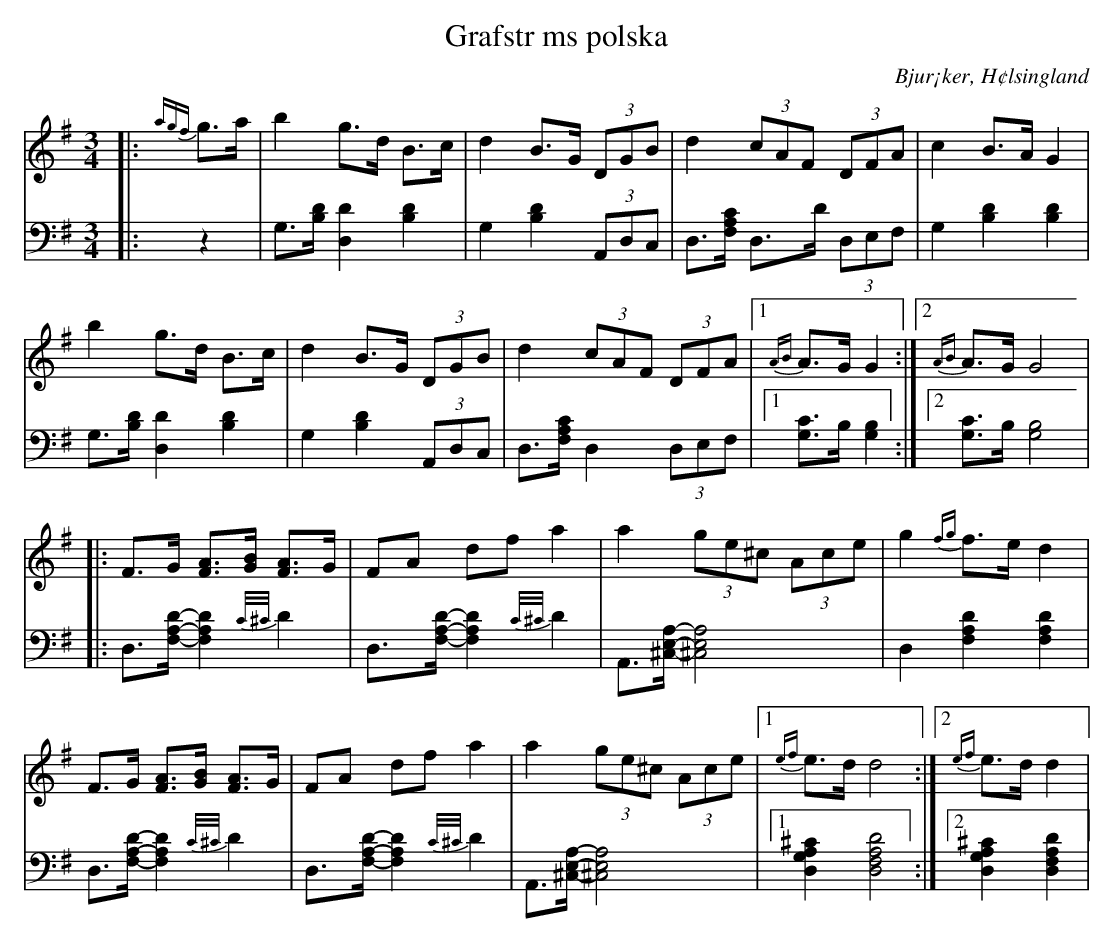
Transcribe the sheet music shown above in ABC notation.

X:1
T: Grafstr ms polska
O: Bjur¡ker, H¢lsingland
M: 3/4
L: 1/8
K: G
V:1
V:2
V: 1
|:{agf}g>a|b2 g>d B>c|d2 B>G (3DGB|d2 (3cAF (3DFA|c2 B>A G2|
b2 g>d B>c|d2 B>G (3DGB|d2 (3cAF (3DFA|1 {AB}A>G G2:|2 {AB}A>G G4|
|:F>G [FA]>[GB] [FA]>G |FA df a2 |a2 (3ge^c (3Ace |g2 {fg}f>e d2 |
F>G [FA]>[GB] [FA]>G |FA df a2 |a2 (3ge^c (3Ace |1 {ef}e>d d4:|2 {ef}e>d d2|
V:2 clef=bass
|:z2 | G,>[B,D] [D,2D2] [B,2D2]| G,2 [B,2D2] (3A,,D,C,|D,>[F,A,C] D,>D (3D,E,F,| G,2 [B,2D2] [B,2D2]|
G,>[B,D] [D,2D2] [B,2D2]| G,2 [B,2D2] (3A,,D,C,|D,>[F,A,C] D,2 (3D,E,F,|1 [G,C]>B, [G,2B,2]:|2 [G,C]>B, [G,4B,4]|
|:D,>[F,A,D]-[F,2A,2D2] {C/^C/}D2|D,>[F,A,D]-[F,2A,2D2] {C/^C/}D2| A,,>[^C,E,A,]-[^C,4E,4A,4]|D,2 [F,2A,2D2] [F,2A,2D2] |
D,>[F,A,D]-[F,2A,2D2] {C/^C/}D2|D,>[F,A,D]-[F,2A,2D2] {C/^C/}D2| A,,>[^C,E,A,]-[^C,4E,4A,4]|1 [D,2G,2A,2^C2] [D,4F,4A,4D4]:|2 [D,2G,2A,2^C2] [D,2F,2A,2D2]|
